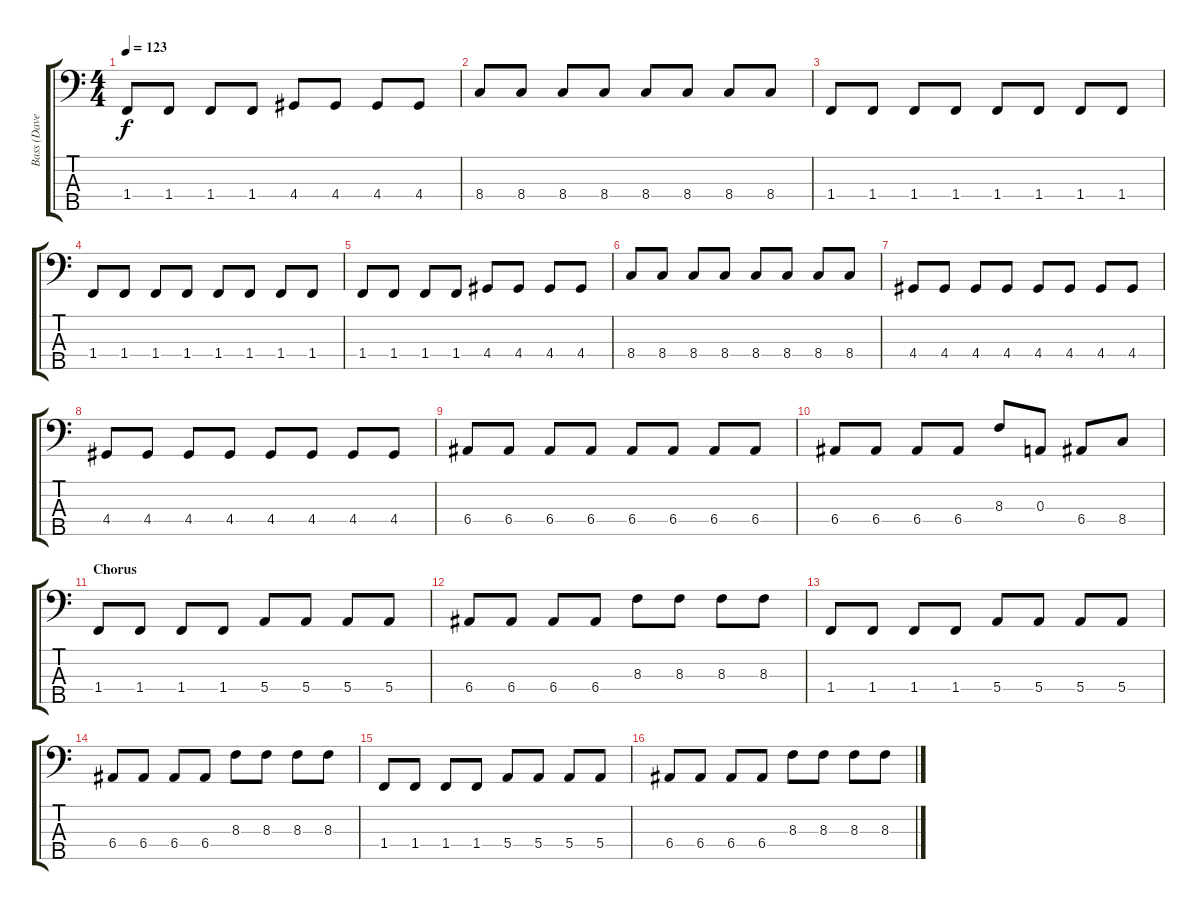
\track ("Bass (Dave)" "Bass (Dave") {instrument electricbassfinger}
\staff {score tabs}
\tuning (G2 D2 A1 E1 B0) {hide}
\ts (4 4)
\tempo 123
\clef f4
\ks c
1.4.8{dy f} 1.4.8 1.4.8 1.4.8 4.4.8 4.4.8 4.4.8 4.4.8 |
8.4.8 8.4.8 8.4.8 8.4.8 8.4.8 8.4.8 8.4.8 8.4.8 |
1.4.8 1.4.8 1.4.8 1.4.8 1.4.8 1.4.8 1.4.8 1.4.8 |
1.4.8 1.4.8 1.4.8 1.4.8 1.4.8 1.4.8 1.4.8 1.4.8 |
1.4.8 1.4.8 1.4.8 1.4.8 4.4.8 4.4.8 4.4.8 4.4.8 |
8.4.8 8.4.8 8.4.8 8.4.8 8.4.8 8.4.8 8.4.8 8.4.8 |
4.4.8 4.4.8 4.4.8 4.4.8 4.4.8 4.4.8 4.4.8 4.4.8 |
4.4.8 4.4.8 4.4.8 4.4.8 4.4.8 4.4.8 4.4.8 4.4.8 |
6.4.8 6.4.8 6.4.8 6.4.8 6.4.8 6.4.8 6.4.8 6.4.8 |
6.4.8 6.4.8 6.4.8 6.4.8 8.3.8 0.3.8 6.4.8 8.4.8 |
\section ("" "Chorus")
1.4.8 1.4.8 1.4.8 1.4.8 5.4.8 5.4.8 5.4.8 5.4.8 |
6.4.8 6.4.8 6.4.8 6.4.8 8.3.8 8.3.8 8.3.8 8.3.8 |
1.4.8 1.4.8 1.4.8 1.4.8 5.4.8 5.4.8 5.4.8 5.4.8 |
6.4.8 6.4.8 6.4.8 6.4.8 8.3.8 8.3.8 8.3.8 8.3.8 |
1.4.8 1.4.8 1.4.8 1.4.8 5.4.8 5.4.8 5.4.8 5.4.8 |
6.4.8 6.4.8 6.4.8 6.4.8 8.3.8 8.3.8 8.3.8 8.3.8
